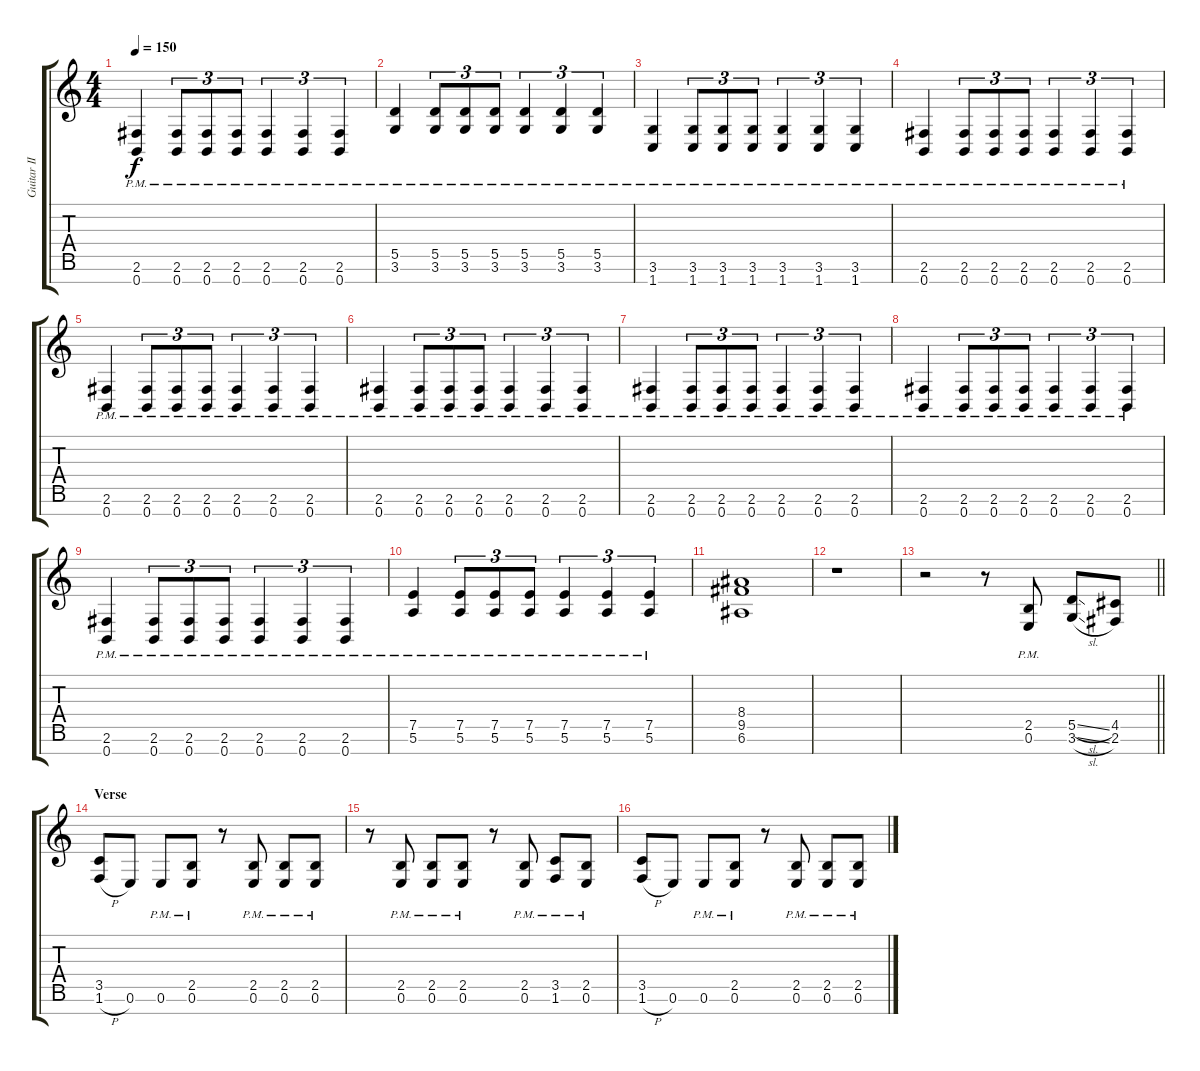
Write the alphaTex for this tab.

\track ("Guitar II" "Guitar II") {instrument distortionguitar}
\staff {score tabs}
\tuning (E4 B3 G3 D3 A2 E2 B1) {hide}
\ts (4 4)
\tempo 150
\clef g2
\ks c
(2.6{pm} 0.7{pm}).4{dy f} (2.6{pm} 0.7{pm}).8{tu (3 2)} (2.6{pm} 0.7{pm}).8{tu (3 2)} (2.6{pm} 0.7{pm}).8{tu (3 2)} (2.6{pm} 0.7{pm}).4{tu (3 2)} (2.6{pm} 0.7{pm}).4{tu (3 2)} (2.6{pm} 0.7{pm}).4{tu (3 2)} |
(5.5{pm} 3.6{pm}).4 (5.5{pm} 3.6{pm}).8{tu (3 2)} (5.5{pm} 3.6{pm}).8{tu (3 2)} (5.5{pm} 3.6{pm}).8{tu (3 2)} (5.5{pm} 3.6{pm}).4{tu (3 2)} (5.5{pm} 3.6{pm}).4{tu (3 2)} (5.5{pm} 3.6{pm}).4{tu (3 2)} |
(3.6{pm} 1.7{pm}).4 (3.6{pm} 1.7{pm}).8{tu (3 2)} (3.6{pm} 1.7{pm}).8{tu (3 2)} (3.6{pm} 1.7{pm}).8{tu (3 2)} (3.6{pm} 1.7{pm}).4{tu (3 2)} (3.6{pm} 1.7{pm}).4{tu (3 2)} (3.6{pm} 1.7{pm}).4{tu (3 2)} |
(2.6{pm} 0.7{pm}).4 (2.6{pm} 0.7{pm}).8{tu (3 2)} (2.6{pm} 0.7{pm}).8{tu (3 2)} (2.6{pm} 0.7{pm}).8{tu (3 2)} (2.6{pm} 0.7{pm}).4{tu (3 2)} (2.6{pm} 0.7{pm}).4{tu (3 2)} (2.6{pm} 0.7{pm}).4{tu (3 2)} |
(2.6{pm} 0.7{pm}).4 (2.6{pm} 0.7{pm}).8{tu (3 2)} (2.6{pm} 0.7{pm}).8{tu (3 2)} (2.6{pm} 0.7{pm}).8{tu (3 2)} (2.6{pm} 0.7{pm}).4{tu (3 2)} (2.6{pm} 0.7{pm}).4{tu (3 2)} (2.6{pm} 0.7{pm}).4{tu (3 2)} |
(2.6{pm} 0.7{pm}).4 (2.6{pm} 0.7{pm}).8{tu (3 2)} (2.6{pm} 0.7{pm}).8{tu (3 2)} (2.6{pm} 0.7{pm}).8{tu (3 2)} (2.6{pm} 0.7{pm}).4{tu (3 2)} (2.6{pm} 0.7{pm}).4{tu (3 2)} (2.6{pm} 0.7{pm}).4{tu (3 2)} |
(2.6{pm} 0.7{pm}).4 (2.6{pm} 0.7{pm}).8{tu (3 2)} (2.6{pm} 0.7{pm}).8{tu (3 2)} (2.6{pm} 0.7{pm}).8{tu (3 2)} (2.6{pm} 0.7{pm}).4{tu (3 2)} (2.6{pm} 0.7{pm}).4{tu (3 2)} (2.6{pm} 0.7{pm}).4{tu (3 2)} |
(2.6{pm} 0.7{pm}).4 (2.6{pm} 0.7{pm}).8{tu (3 2)} (2.6{pm} 0.7{pm}).8{tu (3 2)} (2.6{pm} 0.7{pm}).8{tu (3 2)} (2.6{pm} 0.7{pm}).4{tu (3 2)} (2.6{pm} 0.7{pm}).4{tu (3 2)} (2.6{pm} 0.7{pm}).4{tu (3 2)} |
(2.6{pm} 0.7{pm}).4 (2.6{pm} 0.7{pm}).8{tu (3 2)} (2.6{pm} 0.7{pm}).8{tu (3 2)} (2.6{pm} 0.7{pm}).8{tu (3 2)} (2.6{pm} 0.7{pm}).4{tu (3 2)} (2.6{pm} 0.7{pm}).4{tu (3 2)} (2.6{pm} 0.7{pm}).4{tu (3 2)} |
(7.5{pm} 5.6{pm}).4 (7.5{pm} 5.6{pm}).8{tu (3 2)} (7.5{pm} 5.6{pm}).8{tu (3 2)} (7.5{pm} 5.6{pm}).8{tu (3 2)} (7.5{pm} 5.6{pm}).4{tu (3 2)} (7.5{pm} 5.6{pm}).4{tu (3 2)} (7.5{pm} 5.6{pm}).4{tu (3 2)} |
(8.4 9.5 6.6).1 |
r.1 |
\barLineRight lightlight
r.2 r.8 (2.5{pm} 0.6{pm}).8 (5.5{sl} 3.6{sl}).8 (4.5 2.6).8 |
\section ("" "Verse")
(3.5 1.6{h}).8 0.6.8 0.6{pm}.8 (2.5{pm} 0.6{pm}).8 r.8 (2.5{pm} 0.6{pm}).8 (2.5{pm} 0.6{pm}).8 (2.5{pm} 0.6{pm}).8 |
r.8 (2.5{pm} 0.6{pm}).8 (2.5{pm} 0.6{pm}).8 (2.5{pm} 0.6{pm}).8 r.8 (2.5{pm} 0.6{pm}).8 (3.5{pm} 1.6{pm}).8 (2.5{pm} 0.6{pm}).8 |
(3.5 1.6{h}).8 0.6.8 0.6{pm}.8 (2.5{pm} 0.6{pm}).8 r.8 (2.5{pm} 0.6{pm}).8 (2.5{pm} 0.6{pm}).8 (2.5{pm} 0.6{pm}).8
